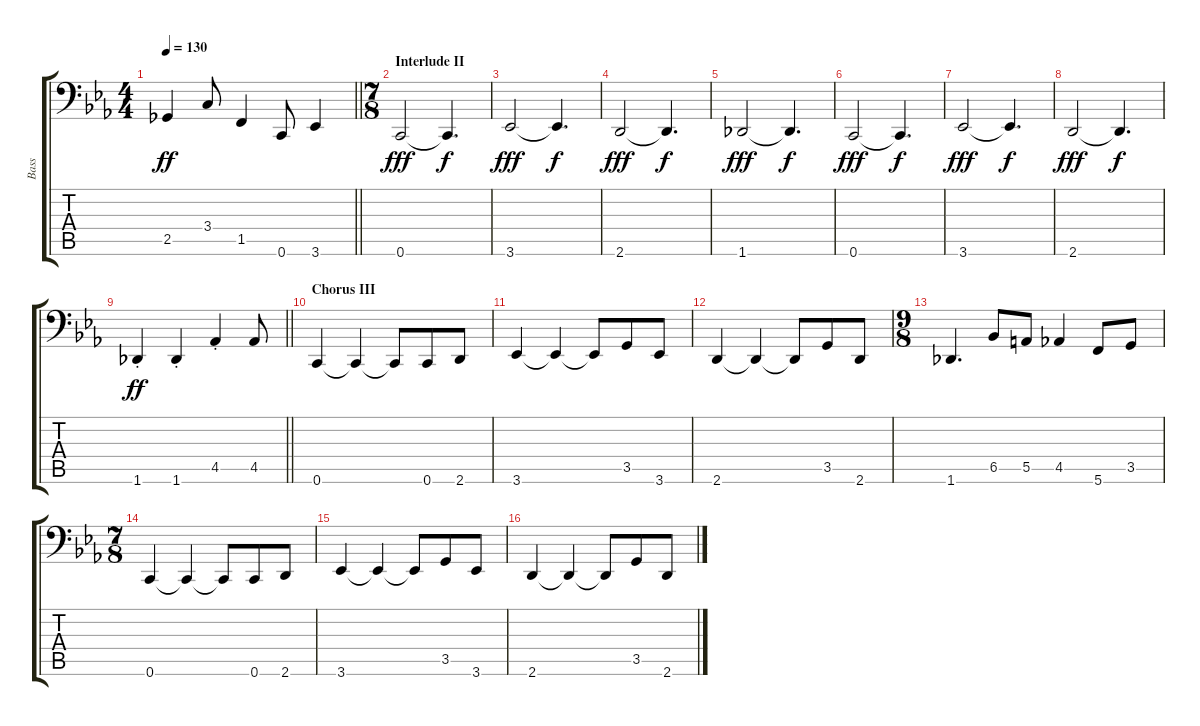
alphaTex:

\track ("Bass" "Bass") {instrument electricbassfinger}
\staff {score tabs}
\tuning (C3 G2 D2 A1 E1 C1) {hide}
\ts (4 4)
\tempo 130
\clef f4
\barLineRight lightlight
\ks cminor
2.5{t}.4{dy ff} 3.4.8 1.5.4 0.6.8 3.6.4 |
\ts (7 8)
\section ("" "Interlude II")
0.6.2{dy fff} 0.6{t}.4{d dy f} |
3.6.2{dy fff} 3.6{t}.4{d dy f} |
2.6.2{dy fff} 2.6{t}.4{d dy f} |
1.6.2{dy fff} 1.6{t}.4{d dy f} |
0.6.2{dy fff} 0.6{t}.4{d dy f} |
3.6.2{dy fff} 3.6{t}.4{d dy f} |
2.6.2{dy fff} 2.6{t}.4{d dy f} |
\barLineRight lightlight
1.6{st}.4{dy ff} 1.6{st}.4 4.5{st}.4 4.5.8 |
\section ("" "Chorus III")
0.6.4 0.6{t}.4 0.6{t}.8 0.6.8 2.6.8 |
3.6.4 3.6{t}.4 3.6{t}.8 3.5.8 3.6.8 |
2.6.4 2.6{t}.4 2.6{t}.8 3.5.8 2.6.8 |
\ts (9 8)
1.6.4{d} 6.5.8 5.5.8 4.5.4 5.6.8 3.5.8 |
\ts (7 8)
0.6.4 0.6{t}.4 0.6{t}.8 0.6.8 2.6.8 |
3.6.4 3.6{t}.4 3.6{t}.8 3.5.8 3.6.8 |
2.6.4 2.6{t}.4 2.6{t}.8 3.5.8 2.6.8
